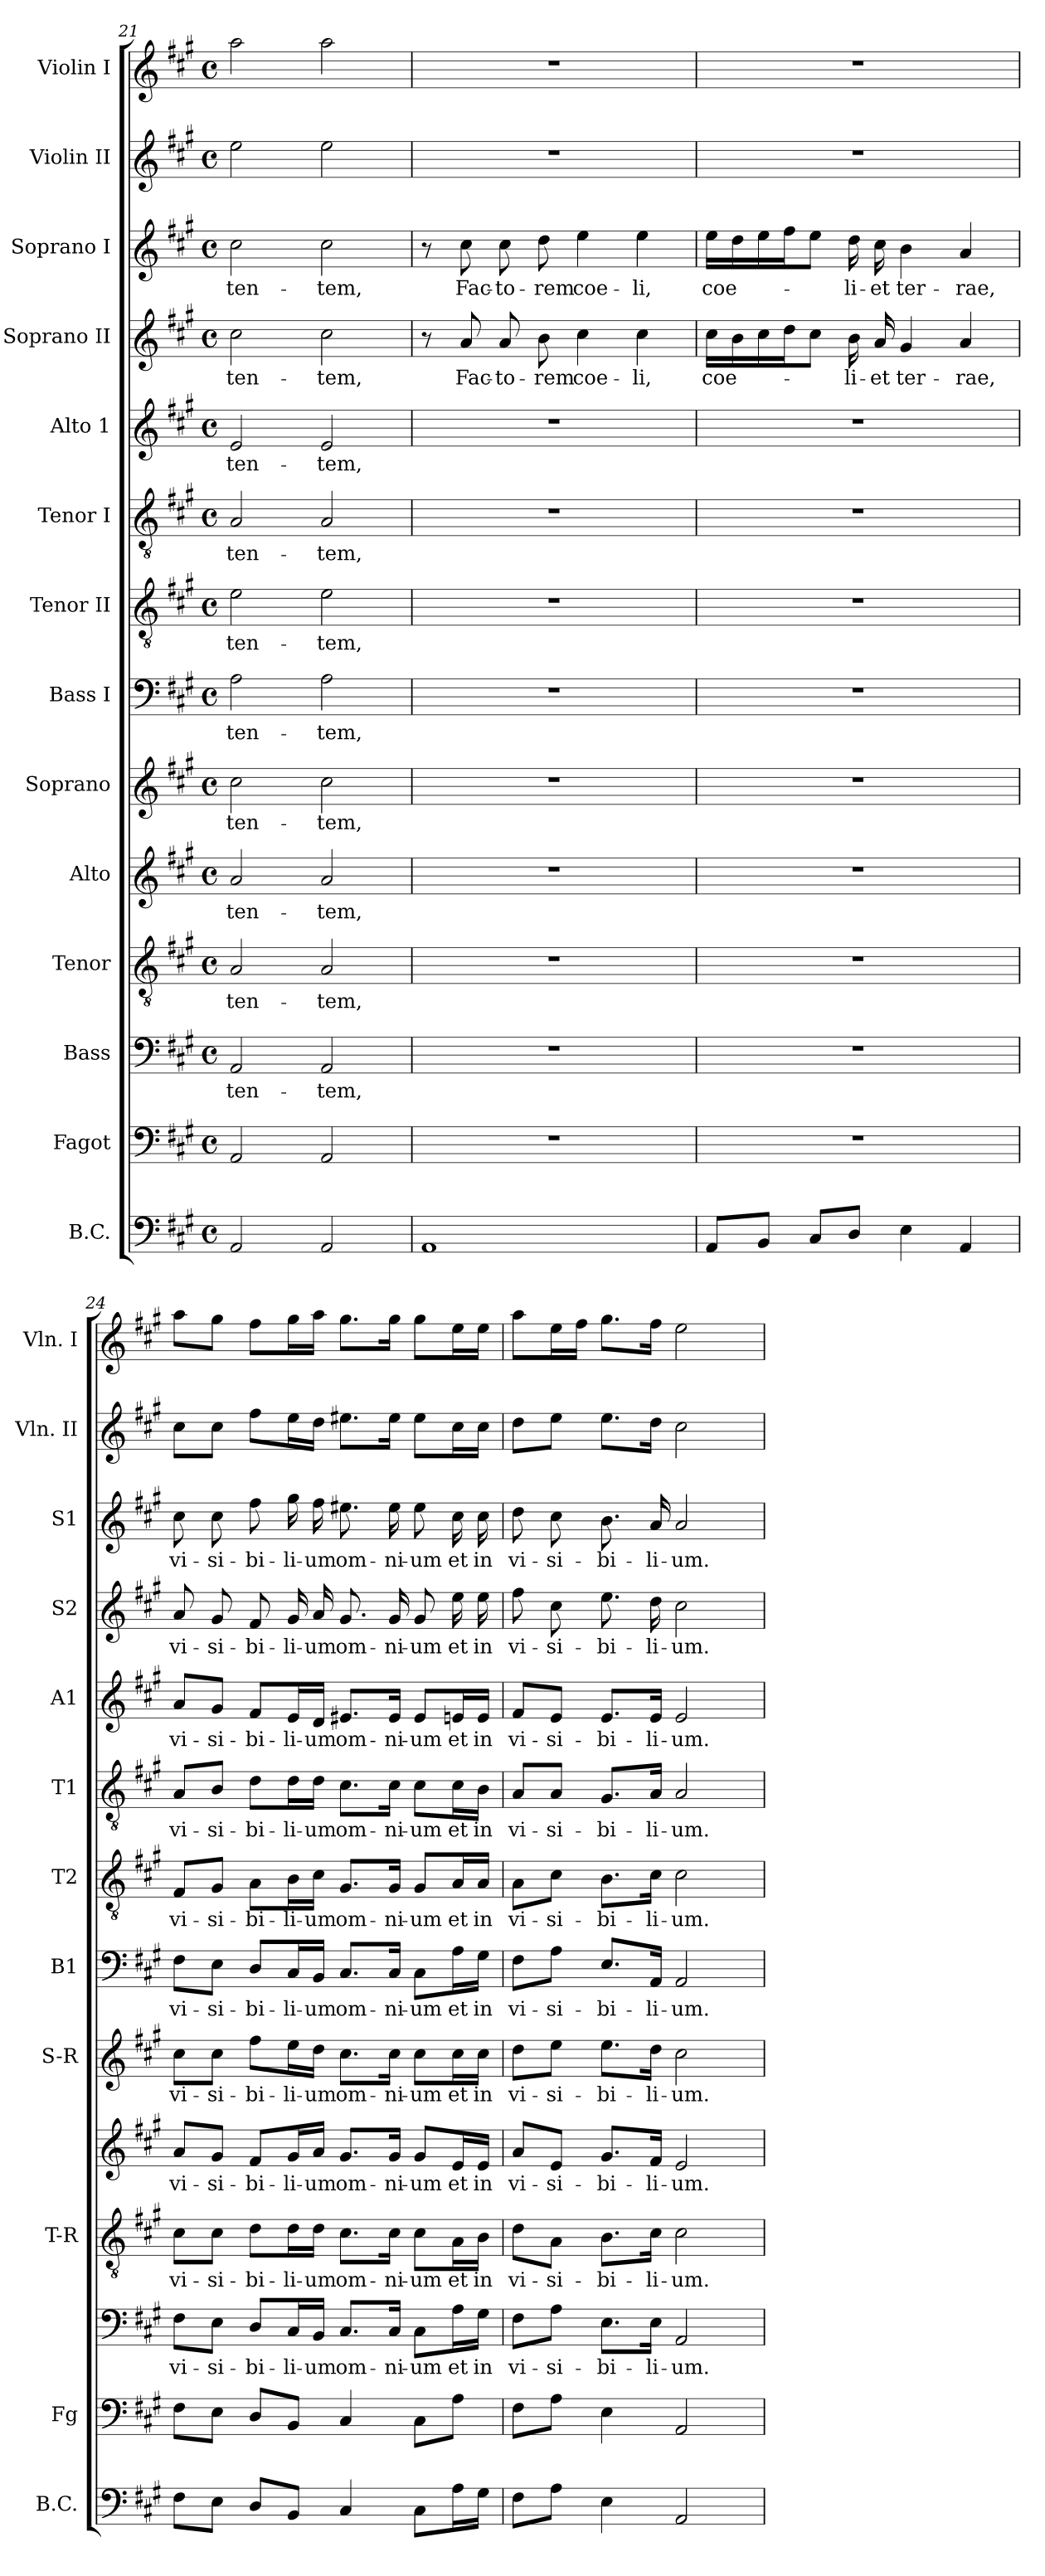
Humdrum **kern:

**kern	**kern	**kern	**text	**kern	**text	**kern	**text	**kern	**text	**kern	**text	**kern	**text	**kern	**text	**kern	**text	**kern	**text	**kern	**text	**kern	**kern
*part14	*part13	*part12	*part12	*part11	*part11	*part10	*part10	*part9	*part9	*part8	*part8	*part7	*part7	*part6	*part6	*part5	*part5	*part4	*part4	*part3	*part3	*part2	*part1
*staff14	*staff13	*staff12	*staff12	*staff11	*staff11	*staff10	*staff10	*staff9	*staff9	*staff8	*staff8	*staff7	*staff7	*staff6	*staff6	*staff5	*staff5	*staff4	*staff4	*staff3	*staff3	*staff2	*staff1
*I"B.C.	*I"Fagot	*I"Bass	*	*I"Tenor	*	*I"Alto	*	*I"Soprano	*	*I"Bass I	*	*I"Tenor II	*	*I"Tenor I	*	*I"Alto 1	*	*I"Soprano II	*	*I"Soprano I	*	*I"Violin II	*I"Violin I
*I'B.C.	*I'Fg	*	*	*I'T-R	*	*	*	*I'S-R	*	*I'B1	*	*I'T2	*	*I'T1	*	*I'A1	*	*I'S2	*	*I'S1	*	*I'Vln. II	*I'Vln. I
*clefF4	*clefF4	*clefF4	*	*clefGv2	*	*clefG2	*	*clefG2	*	*clefF4	*	*clefGv2	*	*clefGv2	*	*clefG2	*	*clefG2	*	*clefG2	*	*clefG2	*clefG2
*k[f#c#g#]	*k[f#c#g#]	*k[f#c#g#]	*	*k[f#c#g#]	*	*k[f#c#g#]	*	*k[f#c#g#]	*	*k[f#c#g#]	*	*k[f#c#g#]	*	*k[f#c#g#]	*	*k[f#c#g#]	*	*k[f#c#g#]	*	*k[f#c#g#]	*	*k[f#c#g#]	*k[f#c#g#]
*A:	*A:	*A:	*	*A:	*	*A:	*	*A:	*	*A:	*	*A:	*	*A:	*	*A:	*	*A:	*	*A:	*	*A:	*A:
*M4/4	*M4/4	*M4/4	*	*M4/4	*	*M4/4	*	*M4/4	*	*M4/4	*	*M4/4	*	*M4/4	*	*M4/4	*	*M4/4	*	*M4/4	*	*M4/4	*M4/4
*met(c)	*met(c)	*met(c)	*	*met(c)	*	*met(c)	*	*met(c)	*	*met(c)	*	*met(c)	*	*met(c)	*	*met(c)	*	*met(c)	*	*met(c)	*	*met(c)	*met(c)
=21	=21	=21	=21	=21	=21	=21	=21	=21	=21	=21	=21	=21	=21	=21	=21	=21	=21	=21	=21	=21	=21	=21	=21
!	!	!	!LO:LY:b	!	!LO:LY:b	!	!LO:LY:b	!	!LO:LY:b	!	!LO:LY:b	!	!LO:LY:b	!	!LO:LY:b	!	!LO:LY:b	!	!LO:LY:b	!	!LO:LY:b	!	!
2AA/	2AA/	2AA/	-ten-	2A/	-ten-	2a/	-ten-	2cc#\	-ten-	2A\	-ten-	2e\	-ten-	2A/	-ten-	2e/	-ten-	2cc#\	-ten-	2cc#\	-ten-	2ee\	2aa\
!	!	!	!LO:LY:b	!	!LO:LY:b	!	!LO:LY:b	!	!LO:LY:b	!	!LO:LY:b	!	!LO:LY:b	!	!LO:LY:b	!	!LO:LY:b	!	!LO:LY:b	!	!LO:LY:b	!	!
2AA/	2AA/	2AA/	-tem,	2A/	-tem,	2a/	-tem,	2cc#\	-tem,	2A\	-tem,	2e\	-tem,	2A/	-tem,	2e/	-tem,	2cc#\	-tem,	2cc#\	-tem,	2ee\	2aa\
!!LO:PB:g=z
=22	=22	=22	=22	=22	=22	=22	=22	=22	=22	=22	=22	=22	=22	=22	=22	=22	=22	=22	=22	=22	=22	=22	=22
1AA	1r	1r	.	1r	.	1r	.	1r	.	1r	.	1r	.	1r	.	1r	.	8r	.	8r	.	1r	1r
!	!	!	!	!	!	!	!	!	!	!	!	!	!	!	!	!	!	!	!LO:LY:b	!	!LO:LY:b	!	!
.	.	.	.	.	.	.	.	.	.	.	.	.	.	.	.	.	.	8a/	Fac-	8cc#\	Fac-	.	.
!	!	!	!	!	!	!	!	!	!	!	!	!	!	!	!	!	!	!	!LO:LY:b	!	!LO:LY:b	!	!
.	.	.	.	.	.	.	.	.	.	.	.	.	.	.	.	.	.	8a/	-to-	8cc#\	-to-	.	.
!	!	!	!	!	!	!	!	!	!	!	!	!	!	!	!	!	!	!	!LO:LY:b	!	!LO:LY:b	!	!
.	.	.	.	.	.	.	.	.	.	.	.	.	.	.	.	.	.	8b\	-rem	8dd\	-rem	.	.
!	!	!	!	!	!	!	!	!	!	!	!	!	!	!	!	!	!	!	!LO:LY:b	!	!LO:LY:b	!	!
.	.	.	.	.	.	.	.	.	.	.	.	.	.	.	.	.	.	4cc#\	coe-	4ee\	coe-	.	.
!	!	!	!	!	!	!	!	!	!	!	!	!	!	!	!	!	!	!	!LO:LY:b	!	!LO:LY:b	!	!
.	.	.	.	.	.	.	.	.	.	.	.	.	.	.	.	.	.	4cc#\	-li,	4ee\	-li,	.	.
=23	=23	=23	=23	=23	=23	=23	=23	=23	=23	=23	=23	=23	=23	=23	=23	=23	=23	=23	=23	=23	=23	=23	=23
!	!	!	!	!	!	!	!	!	!	!	!	!	!	!	!	!	!	!	!LO:LY:b	!	!LO:LY:b	!	!
8AA/L	1r	1r	.	1r	.	1r	.	1r	.	1r	.	1r	.	1r	.	1r	.	16cc#\LL	coe-	16ee\LL	coe-	1r	1r
.	.	.	.	.	.	.	.	.	.	.	.	.	.	.	.	.	.	16b\	.	16dd\	.	.	.
8BB/J	.	.	.	.	.	.	.	.	.	.	.	.	.	.	.	.	.	16cc#\	.	16ee\	.	.	.
.	.	.	.	.	.	.	.	.	.	.	.	.	.	.	.	.	.	16dd\J	.	16ff#\J	.	.	.
8C#/L	.	.	.	.	.	.	.	.	.	.	.	.	.	.	.	.	.	8cc#\J	.	8ee\J	.	.	.
!	!	!	!	!	!	!	!	!	!	!	!	!	!	!	!	!	!	!	!LO:LY:b	!	!LO:LY:b	!	!
8D/J	.	.	.	.	.	.	.	.	.	.	.	.	.	.	.	.	.	16b\	-li-	16dd\	-li-	.	.
!	!	!	!	!	!	!	!	!	!	!	!	!	!	!	!	!	!	!	!LO:LY:b	!	!LO:LY:b	!	!
.	.	.	.	.	.	.	.	.	.	.	.	.	.	.	.	.	.	16a/	-et	16cc#\	-et	.	.
!	!	!	!	!	!	!	!	!	!	!	!	!	!	!	!	!	!	!	!LO:LY:b	!	!LO:LY:b	!	!
4E\	.	.	.	.	.	.	.	.	.	.	.	.	.	.	.	.	.	4g#/	ter-	4b\	ter-	.	.
!	!	!	!	!	!	!	!	!	!	!	!	!	!	!	!	!	!	!	!LO:LY:b	!	!LO:LY:b	!	!
4AA/	.	.	.	.	.	.	.	.	.	.	.	.	.	.	.	.	.	4a/	-rae,	4a/	-rae,	.	.
=24	=24	=24	=24	=24	=24	=24	=24	=24	=24	=24	=24	=24	=24	=24	=24	=24	=24	=24	=24	=24	=24	=24	=24
!	!	!	!LO:LY:b	!	!LO:LY:b	!	!LO:LY:b	!	!LO:LY:b	!	!LO:LY:b	!	!LO:LY:b	!	!LO:LY:b	!	!LO:LY:b	!	!LO:LY:b	!	!LO:LY:b	!	!
8F#\L	8F#\L	8F#\L	vi-	8c#\L	vi-	8a/L	vi-	8cc#\L	vi-	8F#\L	vi-	8F#/L	vi-	8A/L	vi-	8a/L	vi-	8a/	vi-	8cc#\	vi-	8cc#\L	8aa\L
!	!	!	!LO:LY:b	!	!LO:LY:b	!	!LO:LY:b	!	!LO:LY:b	!	!LO:LY:b	!	!LO:LY:b	!	!LO:LY:b	!	!LO:LY:b	!	!LO:LY:b	!	!LO:LY:b	!	!
8E\J	8E\J	8E\J	-si-	8c#\J	-si-	8g#/J	-si-	8cc#\J	-si-	8E\J	-si-	8G#/J	-si-	8B/J	-si-	8g#/J	-si-	8g#/	-si-	8cc#\	-si-	8cc#\J	8gg#\J
!	!	!	!LO:LY:b	!	!LO:LY:b	!	!LO:LY:b	!	!LO:LY:b	!	!LO:LY:b	!	!LO:LY:b	!	!LO:LY:b	!	!LO:LY:b	!	!LO:LY:b	!	!LO:LY:b	!	!
8D/L	8D/L	8D/L	-bi-	8d\L	-bi-	8f#/L	-bi-	8ff#\L	-bi-	8D/L	-bi-	8A\L	-bi-	8d\L	-bi-	8f#/L	-bi-	8f#/	-bi-	8ff#\	-bi-	8ff#\L	8ff#\L
!	!	!	!LO:LY:b	!	!LO:LY:b	!	!LO:LY:b	!	!LO:LY:b	!	!LO:LY:b	!	!LO:LY:b	!	!LO:LY:b	!	!LO:LY:b	!	!LO:LY:b	!	!LO:LY:b	!	!
8BB/J	8BB/J	16C#/L	-li-	16d\L	-li-	16g#/L	-li-	16ee\L	-li-	16C#/L	-li-	16B\L	-li-	16d\L	-li-	16e/L	-li-	16g#/	-li-	16gg#\	-li-	16ee\L	16gg#\L
!	!	!	!LO:LY:b	!	!LO:LY:b	!	!LO:LY:b	!	!LO:LY:b	!	!LO:LY:b	!	!LO:LY:b	!	!LO:LY:b	!	!LO:LY:b	!	!LO:LY:b	!	!LO:LY:b	!	!
.	.	16BB/JJ	-um	16d\JJ	-um	16a/JJ	-um	16dd\JJ	-um	16BB/JJ	-um	16c#\JJ	-um	16d\JJ	-um	16d/JJ	-um	16a/	-um	16ff#\	-um	16dd\JJ	16aa\JJ
!	!	!	!LO:LY:b	!	!LO:LY:b	!	!LO:LY:b	!	!LO:LY:b	!	!LO:LY:b	!	!LO:LY:b	!	!LO:LY:b	!	!LO:LY:b	!	!LO:LY:b	!	!LO:LY:b	!	!
4C#/	4C#/	8.C#/L	om-	8.c#\L	om-	8.g#/L	om-	8.cc#\L	om-	8.C#/L	om-	8.G#/L	om-	8.c#\L	om-	8.e#X/L	om-	8.g#/	om-	8.ee#X\	om-	8.ee#X\L	8.gg#\L
!	!	!	!LO:LY:b	!	!LO:LY:b	!	!LO:LY:b	!	!LO:LY:b	!	!LO:LY:b	!	!LO:LY:b	!	!LO:LY:b	!	!LO:LY:b	!	!LO:LY:b	!	!LO:LY:b	!	!
.	.	16C#/Jk	-ni-	16c#\Jk	-ni-	16g#/Jk	-ni-	16cc#\Jk	-ni-	16C#/Jk	-ni-	16G#/Jk	-ni-	16c#\Jk	-ni-	16e#/Jk	-ni-	16g#/	-ni-	16ee#\	-ni-	16ee#\Jk	16gg#\Jk
!	!	!	!LO:LY:b	!	!LO:LY:b	!	!LO:LY:b	!	!LO:LY:b	!	!LO:LY:b	!	!LO:LY:b	!	!LO:LY:b	!	!LO:LY:b	!	!LO:LY:b	!	!LO:LY:b	!	!
8C#\L	8C#\L	8C#\L	-um	8c#\L	-um	8g#/L	-um	8cc#\L	-um	8C#\L	-um	8G#/L	-um	8c#\L	-um	8e#/L	-um	8g#/	-um	8ee#\	-um	8ee#\L	8gg#\L
!	!	!	!LO:LY:b	!	!LO:LY:b	!	!LO:LY:b	!	!LO:LY:b	!	!LO:LY:b	!	!LO:LY:b	!	!LO:LY:b	!	!LO:LY:b	!	!LO:LY:b	!	!LO:LY:b	!	!
16A\L	8A\J	16A\L	et	16A\L	et	16e/L	et	16cc#\L	et	16A\L	et	16A/L	et	16c#\L	et	16en/L	et	16ee\	et	16cc#\	et	16cc#\L	16ee\L
!	!	!	!LO:LY:b	!	!LO:LY:b	!	!LO:LY:b	!	!LO:LY:b	!	!LO:LY:b	!	!LO:LY:b	!	!LO:LY:b	!	!LO:LY:b	!	!LO:LY:b	!	!LO:LY:b	!	!
16G#\JJ	.	16G#\JJ	in	16B\JJ	in	16e/JJ	in	16cc#\JJ	in	16G#\JJ	in	16A/JJ	in	16B\JJ	in	16e/JJ	in	16ee\	in	16cc#\	in	16cc#\JJ	16ee\JJ
=25	=25	=25	=25	=25	=25	=25	=25	=25	=25	=25	=25	=25	=25	=25	=25	=25	=25	=25	=25	=25	=25	=25	=25
!	!	!	!LO:LY:b	!	!LO:LY:b	!	!LO:LY:b	!	!LO:LY:b	!	!LO:LY:b	!	!LO:LY:b	!	!LO:LY:b	!	!LO:LY:b	!	!LO:LY:b	!	!LO:LY:b	!	!
8F#\L	8F#\L	8F#\L	vi-	8d\L	vi-	8a/L	vi-	8dd\L	vi-	8F#\L	vi-	8A\L	vi-	8A/L	vi-	8f#/L	vi-	8ff#\	vi-	8dd\	vi-	8dd\L	8aa\L
!	!	!	!LO:LY:b	!	!LO:LY:b	!	!LO:LY:b	!	!LO:LY:b	!	!LO:LY:b	!	!LO:LY:b	!	!LO:LY:b	!	!LO:LY:b	!	!LO:LY:b	!	!LO:LY:b	!	!
8A\J	8A\J	8A\J	-si-	8A\J	-si-	8e/J	-si-	8ee\J	-si-	8A\J	-si-	8c#\J	-si-	8A/J	-si-	8e/J	-si-	8cc#\	-si-	8cc#\	-si-	8ee\J	16ee\L
.	.	.	.	.	.	.	.	.	.	.	.	.	.	.	.	.	.	.	.	.	.	.	16ff#\JJ
!	!	!	!LO:LY:b	!	!LO:LY:b	!	!LO:LY:b	!	!LO:LY:b	!	!LO:LY:b	!	!LO:LY:b	!	!LO:LY:b	!	!LO:LY:b	!	!LO:LY:b	!	!LO:LY:b	!	!
4E\	4E\	8.E\L	-bi-	8.B\L	-bi-	8.g#/L	-bi-	8.ee\L	-bi-	8.E/L	-bi-	8.B\L	-bi-	8.G#/L	-bi-	8.e/L	-bi-	8.ee\	-bi-	8.b\	-bi-	8.ee\L	8.gg#\L
!	!	!	!LO:LY:b	!	!LO:LY:b	!	!LO:LY:b	!	!LO:LY:b	!	!LO:LY:b	!	!LO:LY:b	!	!LO:LY:b	!	!LO:LY:b	!	!LO:LY:b	!	!LO:LY:b	!	!
.	.	16E\Jk	-li-	16c#\Jk	-li-	16f#/Jk	-li-	16dd\Jk	-li-	16AA/Jk	-li-	16c#\Jk	-li-	16A/Jk	-li-	16e/Jk	-li-	16dd\	-li-	16a/	-li-	16dd\Jk	16ff#\Jk
!	!	!	!LO:LY:b	!	!LO:LY:b	!	!LO:LY:b	!	!LO:LY:b	!	!LO:LY:b	!	!LO:LY:b	!	!LO:LY:b	!	!LO:LY:b	!	!LO:LY:b	!	!LO:LY:b	!	!
2AA/	2AA/	2AA/	-um.	2c#\	-um.	2e/	-um.	2cc#\	-um.	2AA/	-um.	2c#\	-um.	2A/	-um.	2e/	-um.	2cc#\	-um.	2a/	-um.	2cc#\	2ee\
=	=	=	=	=	=	=	=	=	=	=	=	=	=	=	=	=	=	=	=	=	=	=	=
*-	*-	*-	*-	*-	*-	*-	*-	*-	*-	*-	*-	*-	*-	*-	*-	*-	*-	*-	*-	*-	*-	*-	*-
